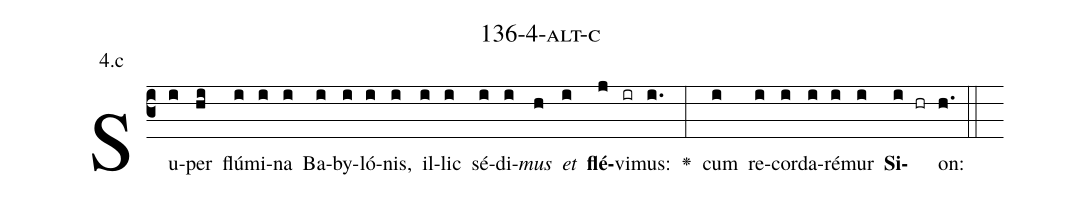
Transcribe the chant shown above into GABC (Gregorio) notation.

name: 136-4-alt-c;
annotation: 4.c;
%%
(c3)Su(i)per(hi) flú(i)mi(i)na(i) Ba(i)by(i)ló(i)nis,(i) il(i)lic(i) sé(i)di(i)<i>mus</i>(h) <i>et</i>(i) <b>flé</b>(j)vi(ir)mus:(i.) <v>\greheightstar</v>(:) cum(i) re(i)cor(i)da(i)ré(i)mur(i) <b>Si</b>(i hr)on:(h.) (::)


%E(i) u(i) o(i) u(i) a(i) e.(h.) (::)
